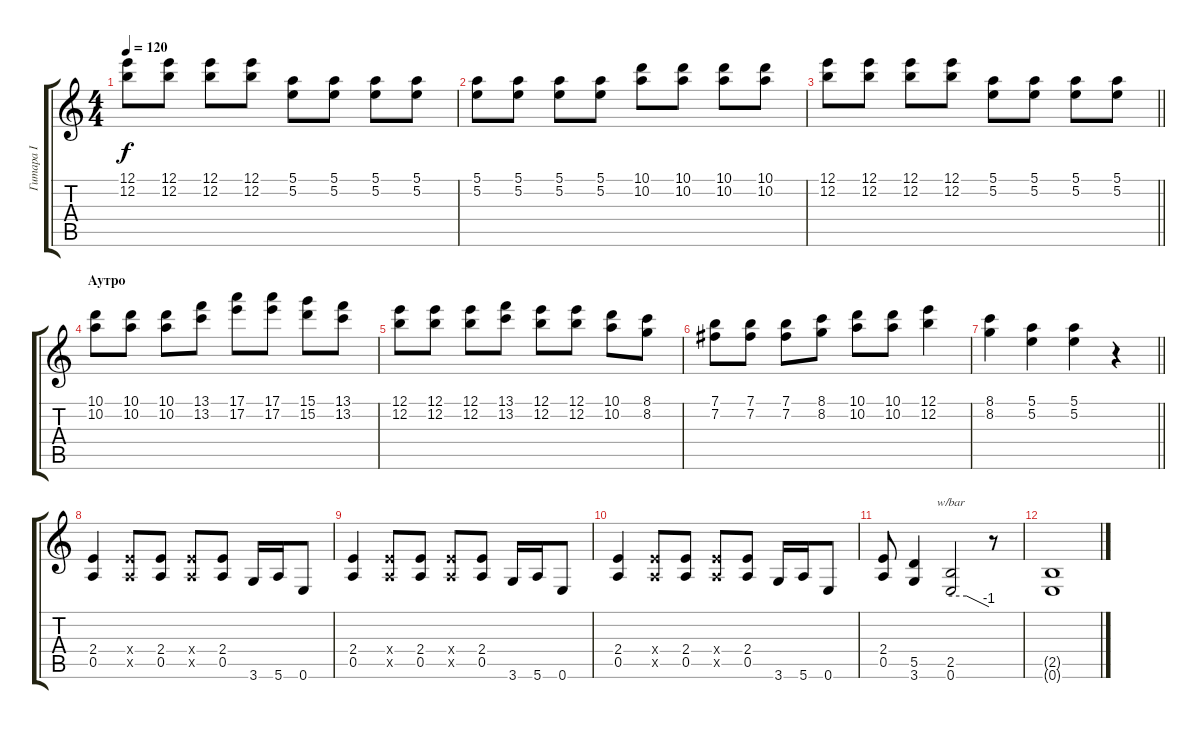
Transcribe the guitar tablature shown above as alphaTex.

\track ("Гитара I" "Гитара I") {instrument distortionguitar}
\staff {score tabs}
\tuning (E4 B3 G3 D3 A2 E2) {hide}
\ts (4 4)
\tempo 120
\clef g2
\ks c
(12.1 12.2).8{dy f} (12.1 12.2).8 (12.1 12.2).8 (12.1 12.2).8 (5.1 5.2).8 (5.1 5.2).8 (5.1 5.2).8 (5.1 5.2).8 |
(5.1 5.2).8 (5.1 5.2).8 (5.1 5.2).8 (5.1 5.2).8 (10.1 10.2).8 (10.1 10.2).8 (10.1 10.2).8 (10.1 10.2).8 |
\barLineRight lightlight
(12.1 12.2).8 (12.1 12.2).8 (12.1 12.2).8 (12.1 12.2).8 (5.1 5.2).8 (5.1 5.2).8 (5.1 5.2).8 (5.1 5.2).8 |
\section ("" "Аутро")
(10.1 10.2).8 (10.1 10.2).8 (10.1 10.2).8 (13.1 13.2).8 (17.1 17.2).8 (17.1 17.2).8 (15.1 15.2).8 (13.1 13.2).8 |
(12.1 12.2).8 (12.1 12.2).8 (12.1 12.2).8 (13.1 13.2).8 (12.1 12.2).8 (12.1 12.2).8 (10.1 10.2).8 (8.1 8.2).8 |
(7.1 7.2).8 (7.1 7.2).8 (7.1 7.2).8 (8.1 8.2).8 (10.1 10.2).8 (10.1 10.2).8 (12.1 12.2).4 |
\barLineRight lightlight
(8.1 8.2).4 (5.1 5.2).4 (5.1 5.2).4 r.4 |
(2.4 0.5).4 (2.4{x} 0.5{x}).8 (2.4 0.5).8 (2.4{x} 0.5{x}).8 (2.4 0.5).8 3.6.16 5.6.16 0.6.8 |
(2.4 0.5).4 (2.4{x} 0.5{x}).8 (2.4 0.5).8 (2.4{x} 0.5{x}).8 (2.4 0.5).8 3.6.16 5.6.16 0.6.8 |
(2.4 0.5).4 (2.4{x} 0.5{x}).8 (2.4 0.5).8 (2.4{x} 0.5{x}).8 (2.4 0.5).8 3.6.16 5.6.16 0.6.8 |
(2.4 0.5).8 (5.5 3.6).4 (2.5 0.6).2{tbe (custom default 0 0 25 0 60 -4)} r.8 |
(2.5{t} 0.6{t}).1
